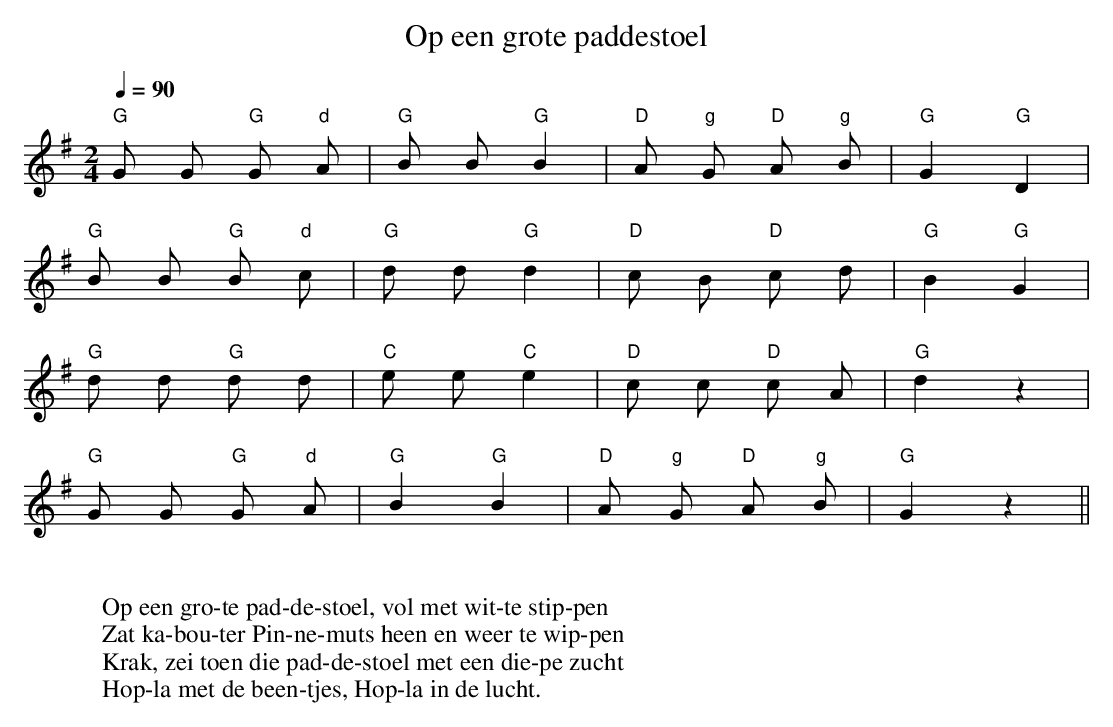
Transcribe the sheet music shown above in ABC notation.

X:1
T: Op een grote paddestoel
M: 2/4
Q:1/4=90
L: 1/8
K:G
"G"G G "G"G "d"A |"G"B B "G"B2|"D"A "g"G "D"A "g"B |"G"G2 "G"D2|
"G"B B "G"B "d"c | "G"d d "G"d2| "D"c B "D"c d | "G"B2 "G"G2|
"G"d d "G"d d |"C" e e "C"e2 |"D" c c "D"c A| "G"d2 z2|
"G"G G "G"G "d"A| "G"B2 "G"B2 | "D"A "g"G "D"A "g"B  |"G" G2 z2||
W:
W: Op een gro-te pad-de-stoel, vol met wit-te stip-pen
W: Zat ka-bou-ter Pin-ne-muts heen en weer te wip-pen
W: Krak, zei toen die pad-de-stoel met een die-pe zucht
W: Hop-la met de been-tjes, Hop-la in de lucht.
